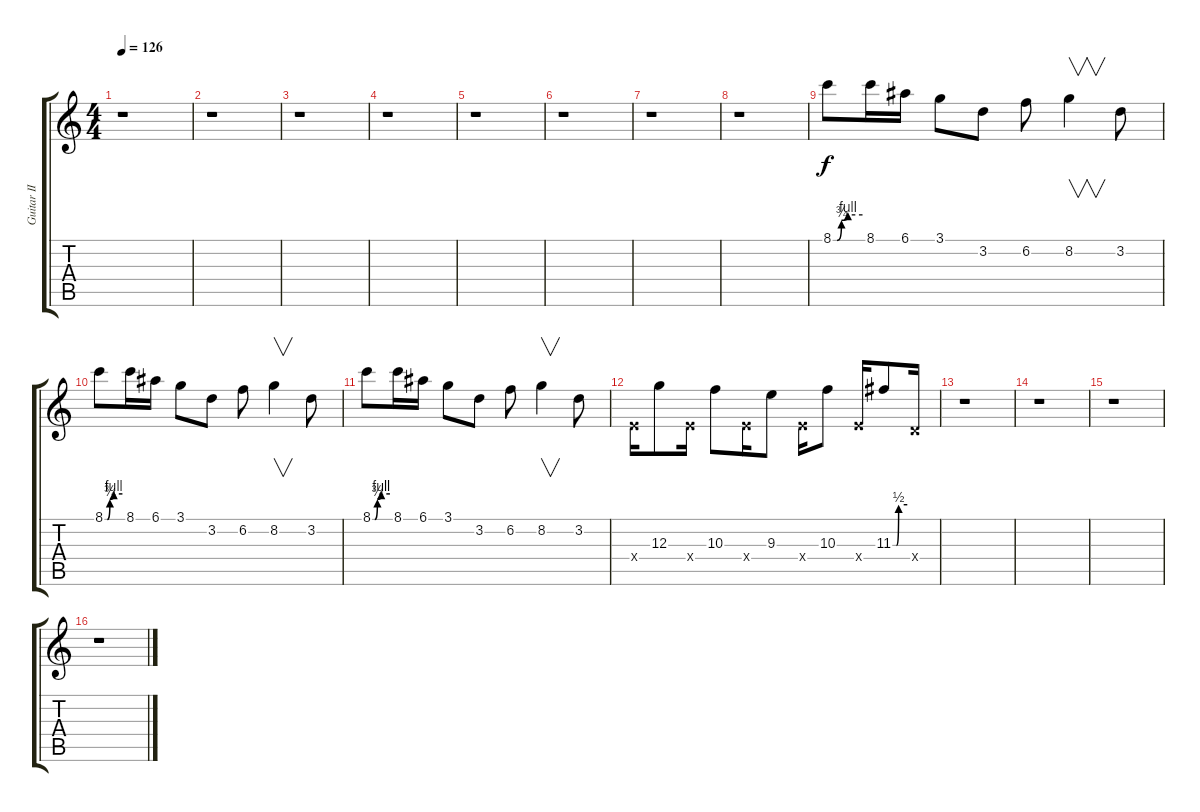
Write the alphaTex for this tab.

\track ("Guitar II" "Guitar II") {instrument distortionguitar}
\staff {score tabs}
\tuning (E4 B3 G3 D3 A2 E2) {hide}
\ts (4 4)
\tempo 126
\clef g2
\ks c
r.1{dy f} |
r.1 |
r.1 |
r.1 |
r.1 |
r.1 |
r.1 |
r.1 |
8.1{be (custom 0 0 8 0 17 3 30 4 60 4)}.8 8.1.16 6.1.16 3.1.8 3.2.8 6.2.8 8.2.4{v} 3.2.8 |
8.1{be (custom 0 0 8 0 17 3 30 4 60 4)}.8 8.1.16 6.1.16 3.1.8 3.2.8 6.2.8 8.2.4{v} 3.2.8 |
8.1{be (custom 0 0 8 0 17 3 30 4 60 4)}.8 8.1.16 6.1.16 3.1.8 3.2.8 6.2.8 8.2.4{v} 3.2.8 |
2.4{x}.16 12.3.8 2.4{x}.16 10.3.8 2.4{x}.16 9.3.8 2.4{x}.16 10.3.8 2.4{x}.16 11.3{be (custom 0 0 15 0 24 2 60 2)}.8 0.4{x}.16 |
r.1 |
r.1 |
r.1 |
r.1
